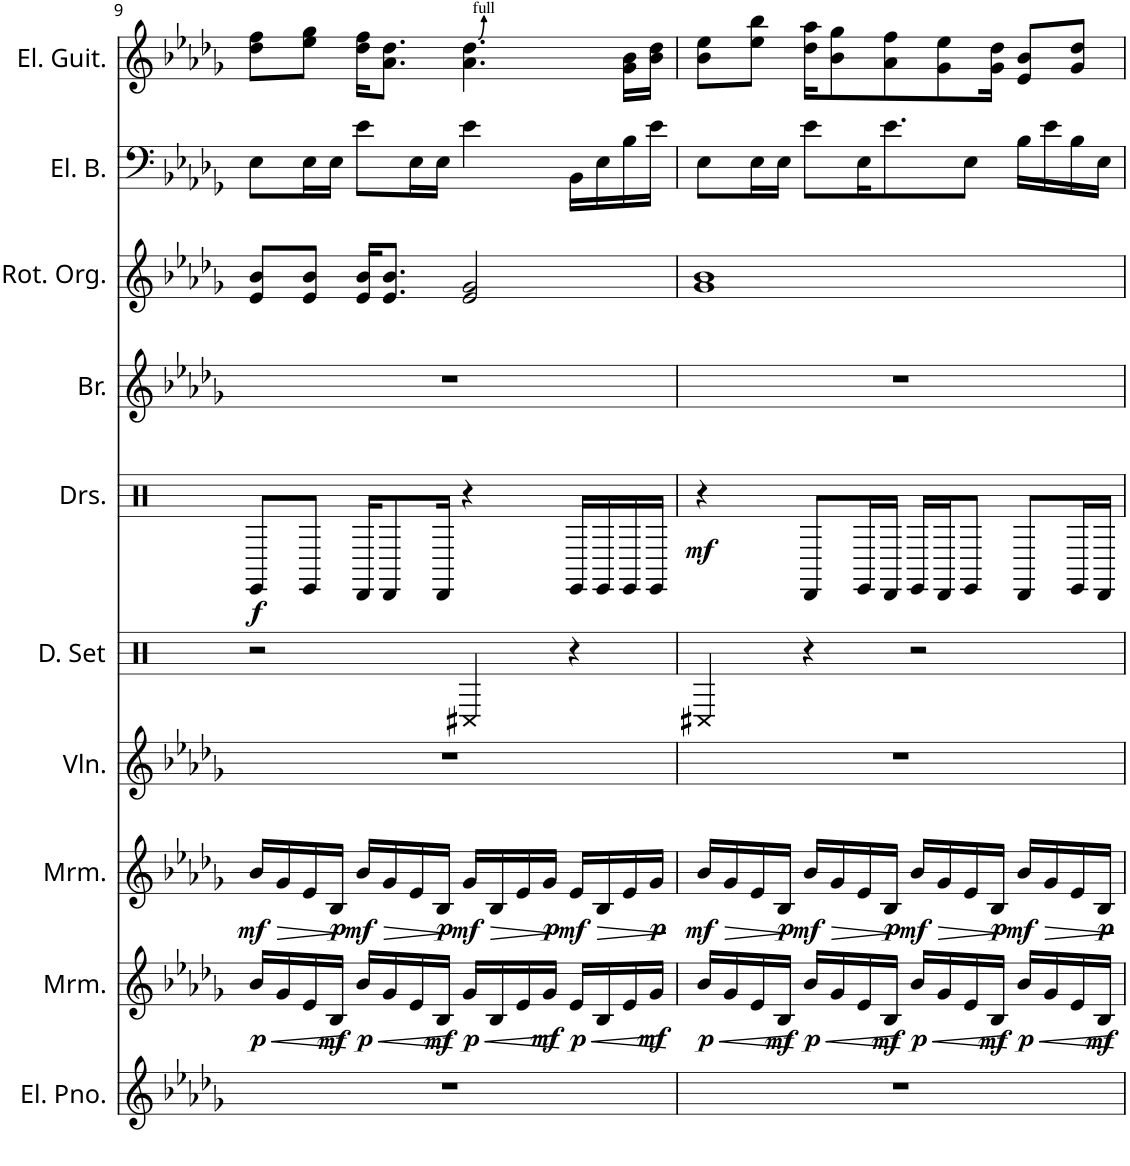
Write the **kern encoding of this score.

**kern	**kern	**dynam	**kern	**dynam	**kern	**kern	**kern	**dynam	**kern	**kern	**kern	**kern
*part10	*part9	*part9	*part8	*part8	*part7	*part6	*part5	*part5	*part4	*part3	*part2	*part1
*staff10	*staff9	*staff9	*staff8	*staff8	*staff7	*staff6	*staff5	*staff5	*staff4	*staff3	*staff2	*staff1
*I"エレクトリックピアノ	*I"マリンバ	*	*I"マリンバ	*	*I"ヴァイオリン	*I"ドラムセット	*I"ドラムセット	*	*I"金管楽器	*I"ロータリーオルガン	*I"エレキベース	*I"エレキギター
!!LO:PB:g=z
*clefG2	*clefG2	*	*clefG2	*	*clefG2	*clefX	*clefX	*	*clefG2	*clefG2	*clefF4	*clefG2
*k[b-e-a-d-g-]	*k[b-e-a-d-g-]	*	*k[b-e-a-d-g-]	*	*k[b-e-a-d-g-]	*k[]	*k[]	*	*k[b-e-a-d-g-]	*k[b-e-a-d-g-]	*k[b-e-a-d-g-]	*k[b-e-a-d-g-]
*M4/4	*M4/4	*	*M4/4	*	*M4/4	*M4/4	*M4/4	*	*M4/4	*M4/4	*M4/4	*M4/4
=9	=9	=9	=9	=9	=9	=9	=9	=9	=9	=9	=9	=9
!	!	!LO:HP:b	!	!LO:HP:b	!	!	!	!	!	!	!	!
!	!	!LO:DY:n=1:b	!	!LO:DY:n=1:b	!	!	!	!LO:DY:b	!	!	!	!
1r	16b-/LL	< p	16b-/LL	> mf	1r	2r	8EE/L	f	1r	8e-/ 8b-/L	8E-\L	8dd-\ 8ff\L
.	16g-/	.	16g-/	.	.	.	.	.	.	.	.	.
.	16e-/	.	16e-/	.	.	.	8EE/J	.	.	8e-/ 8b-/J	16E-\L	8ee-\ 8gg-\J
!	!	!LO:DY:n=2:b	!	!LO:DY:n=2:b	!	!	!	!	!	!	!	!
.	16B-/JJ	mf	16B-/JJ	p	.	.	.	.	.	.	16E-\JJ	.
!	!	!LO:HP:n=1:b	!	!LO:HP:n=1:b	!	!	!	!	!	!	!	!
!	!	!LO:DY:n=3:b	!	!LO:DY:n=3:b	!	!	!	!	!	!	!	!
.	16b-/LL	[ < p	16b-/LL	] > mf	.	.	16DD/KL	.	.	16e-/ 16b-/KL	8e-\L	16dd-\ 16ff\KL
.	16g-/	.	16g-/	.	.	.	8DD/	.	.	8.e-/ 8.b-/J	.	8.a-\ 8.dd-\J
.	16e-/	.	16e-/	.	.	.	.	.	.	.	16E-\L	.
!	!	!LO:DY:n=4:b	!	!LO:DY:n=4:b	!	!	!	!	!	!	!	!
.	16B-/JJ	mf	16B-/JJ	p	.	.	16DD/Jk	.	.	.	16E-\JJ	.
!	!	!LO:HP:n=1:b	!	!LO:HP:n=1:b	!	!	!	!	!	!	!	!
!	!	!LO:DY:n=5:b	!	!LO:DY:n=5:b	!	!	!	!	!	!	!	!
.	16g-/LL	[ < p	16g-/LL	] > mf	.	4C#X/	4r	.	.	2e-/ 2g-/	4e-\	4.a-\ 4.dd-\
.	16B-/	.	16B-/	.	.	.	.	.	.	.	.	.
.	16e-/	.	16e-/	.	.	.	.	.	.	.	.	.
!	!	!LO:DY:n=6:b	!	!LO:DY:n=6:b	!	!	!	!	!	!	!	!
.	16g-/JJ	mf	16g-/JJ	p	.	.	.	.	.	.	.	.
!	!	!LO:HP:n=1:b	!	!LO:HP:n=1:b	!	!	!	!	!	!	!	!
!	!	!LO:DY:n=7:b	!	!LO:DY:n=7:b	!	!	!	!	!	!	!	!
.	16e-/LL	[ < p	16e-/LL	] > mf	.	4r	16EE/LL	.	.	.	16BB-\LL	.
.	16B-/	.	16B-/	.	.	.	16EE/	.	.	.	16E-\	.
.	16e-/	.	16e-/	.	.	.	16EE/	.	.	.	16B-\	16g-\ 16b-\LL
!	!	!LO:DY:n=8:b	!	!LO:DY:n=8:b	!	!	!	!	!	!	!	!
.	16g-/JJ	mf	16g-/JJ	p	.	.	16EE/JJ	.	.	.	16e-\JJ	16b-\ 16dd-\JJ
.	.	[	.	]	.	.	.	.	.	.	.	.
=10	=10	=10	=10	=10	=10	=10	=10	=10	=10	=10	=10	=10
!	!	!LO:HP:b	!	!LO:HP:b	!	!	!	!	!	!	!	!
!	!	!LO:DY:n=1:b	!	!LO:DY:n=1:b	!	!	!	!LO:DY:b	!	!	!	!
1r	16b-/LL	< p	16b-/LL	> mf	1r	4C#X/	4r	mf	1r	1g- 1b-	8E-\L	8b-\ 8ee-\L
.	16g-/	.	16g-/	.	.	.	.	.	.	.	.	.
.	16e-/	.	16e-/	.	.	.	.	.	.	.	16E-\L	8ee-\ 8bb-\J
!	!	!LO:DY:n=2:b	!	!LO:DY:n=2:b	!	!	!	!	!	!	!	!
.	16B-/JJ	mf	16B-/JJ	p	.	.	.	.	.	.	16E-\JJ	.
!	!	!LO:HP:n=1:b	!	!LO:HP:n=1:b	!	!	!	!	!	!	!	!
!	!	!LO:DY:n=3:b	!	!LO:DY:n=3:b	!	!	!	!	!	!	!	!
.	16b-/LL	[ < p	16b-/LL	] > mf	.	4r	8DD/L	.	.	.	8e-\L	16dd-\ 16aa-\KL
.	16g-/	.	16g-/	.	.	.	.	.	.	.	.	8b-\ 8gg-\
.	16e-/	.	16e-/	.	.	.	16EE/L	.	.	.	16E-\K	.
!	!	!LO:DY:n=4:b	!	!LO:DY:n=4:b	!	!	!	!	!	!	!	!
.	16B-/JJ	mf	16B-/JJ	p	.	.	16DD/JJ	.	.	.	8.e-\	8a-\ 8ff\
!	!	!LO:HP:n=1:b	!	!LO:HP:n=1:b	!	!	!	!	!	!	!	!
!	!	!LO:DY:n=5:b	!	!LO:DY:n=5:b	!	!	!	!	!	!	!	!
.	16b-/LL	[ < p	16b-/LL	] > mf	.	2r	16EE/LL	.	.	.	.	.
.	16g-/	.	16g-/	.	.	.	16DD/J	.	.	.	.	8g-\ 8ee-\
.	16e-/	.	16e-/	.	.	.	8EE/J	.	.	.	8E-\J	.
!	!	!LO:DY:n=6:b	!	!LO:DY:n=6:b	!	!	!	!	!	!	!	!
.	16B-/JJ	mf	16B-/JJ	p	.	.	.	.	.	.	.	16g-\ 16dd-\Jk
!	!	!LO:HP:n=1:b	!	!LO:HP:n=1:b	!	!	!	!	!	!	!	!
!	!	!LO:DY:n=7:b	!	!LO:DY:n=7:b	!	!	!	!	!	!	!	!
.	16b-/LL	[ < p	16b-/LL	] > mf	.	.	8DD/L	.	.	.	16B-\LL	8e-/ 8b-/L
.	16g-/	.	16g-/	.	.	.	.	.	.	.	16e-\	.
.	16e-/	.	16e-/	.	.	.	16EE/L	.	.	.	16B-\	8g-/ 8dd-/J
!	!	!LO:DY:n=8:b	!	!LO:DY:n=8:b	!	!	!	!	!	!	!	!
.	16B-/JJ	mf	16B-/JJ	p	.	.	16DD/JJ	.	.	.	16E-\JJ	.
.	.	[	.	]	.	.	.	.	.	.	.	.
=	=	=	=	=	=	=	=	=	=	=	=	=
*-	*-	*-	*-	*-	*-	*-	*-	*-	*-	*-	*-	*-
